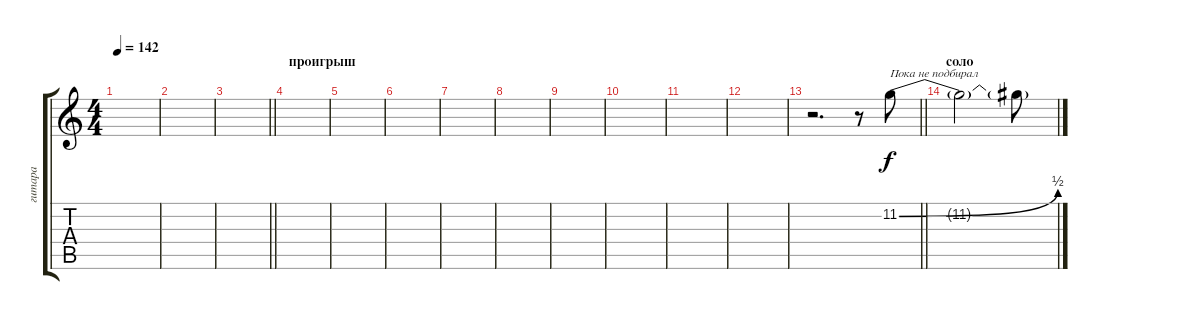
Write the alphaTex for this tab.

\track ("гитара" "гитара") {instrument overdrivenguitar}
\staff {score tabs}
\tuning (Db4 Ab3 E3 B2 Gb2 Db2) {hide}
\ts (4 4)
\tempo 142
\clef g2
\ks c
|
|
\barLineRight lightlight
|
\section ("" "проигрыш")
|
|
|
|
|
|
|
|
|
\barLineRight lightlight
r.2{d} r.8 11.2{be (bend 0 0 60 2)}.8{txt "Пока не подбирал"} |
\section ("" "соло")
11.2{t}.2 11.2{t}.8
